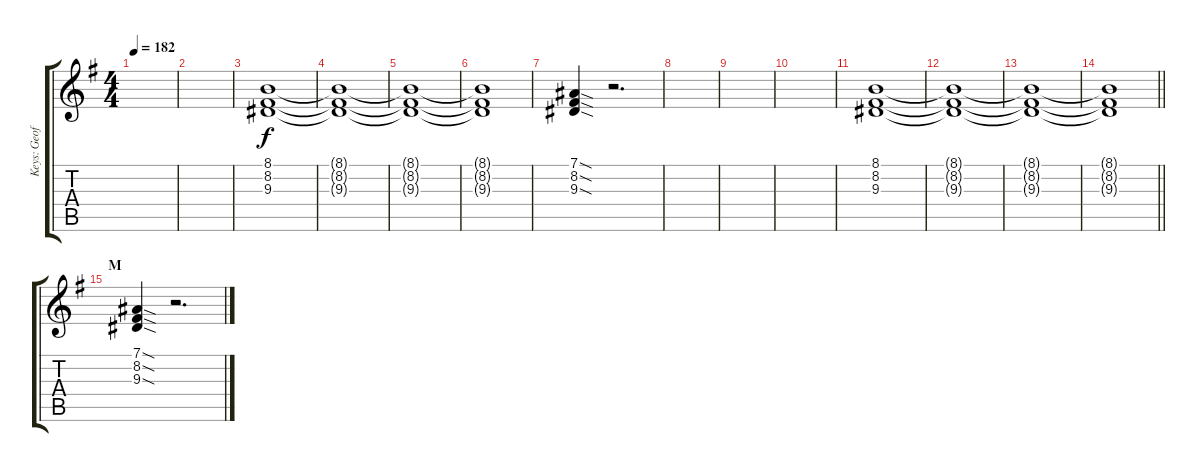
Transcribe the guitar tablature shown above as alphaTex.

\track ("Keys: Geoff" "Keys: Geof") {instrument stringensemble1}
\staff {score tabs}
\tuning (Eb4 Bb3 Gb3 Db3 Ab2 Eb2) {hide}
\ts (4 4)
\tempo 182
\clef g2
\ks g
|
|
(8.1 8.2 9.3).1 |
(8.1{t} 8.2{t} 9.3{t}).1 |
(8.1{t} 8.2{t} 9.3{t}).1 |
(8.1{t} 8.2{t} 9.3{t}).1 |
(7.1{sod} 8.2{sod} 9.3{sod}).4 r.2{d} |
|
|
|
(8.1 8.2 9.3).1 |
(8.1{t} 8.2{t} 9.3{t}).1 |
(8.1{t} 8.2{t} 9.3{t}).1 |
\barLineRight lightlight
(8.1{t} 8.2{t} 9.3{t}).1 |
\section ("" "M")
(7.1{sod} 8.2{sod} 9.3{sod}).4 r.2{d}
